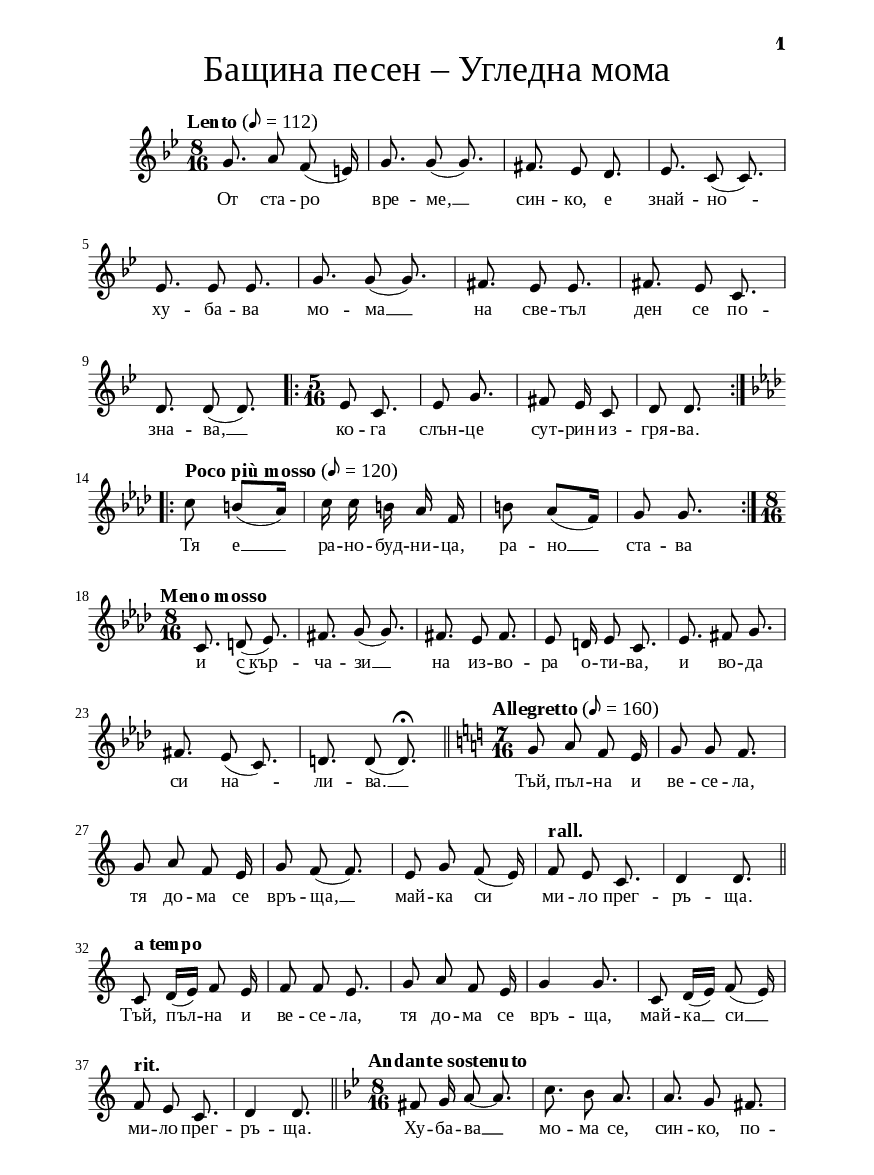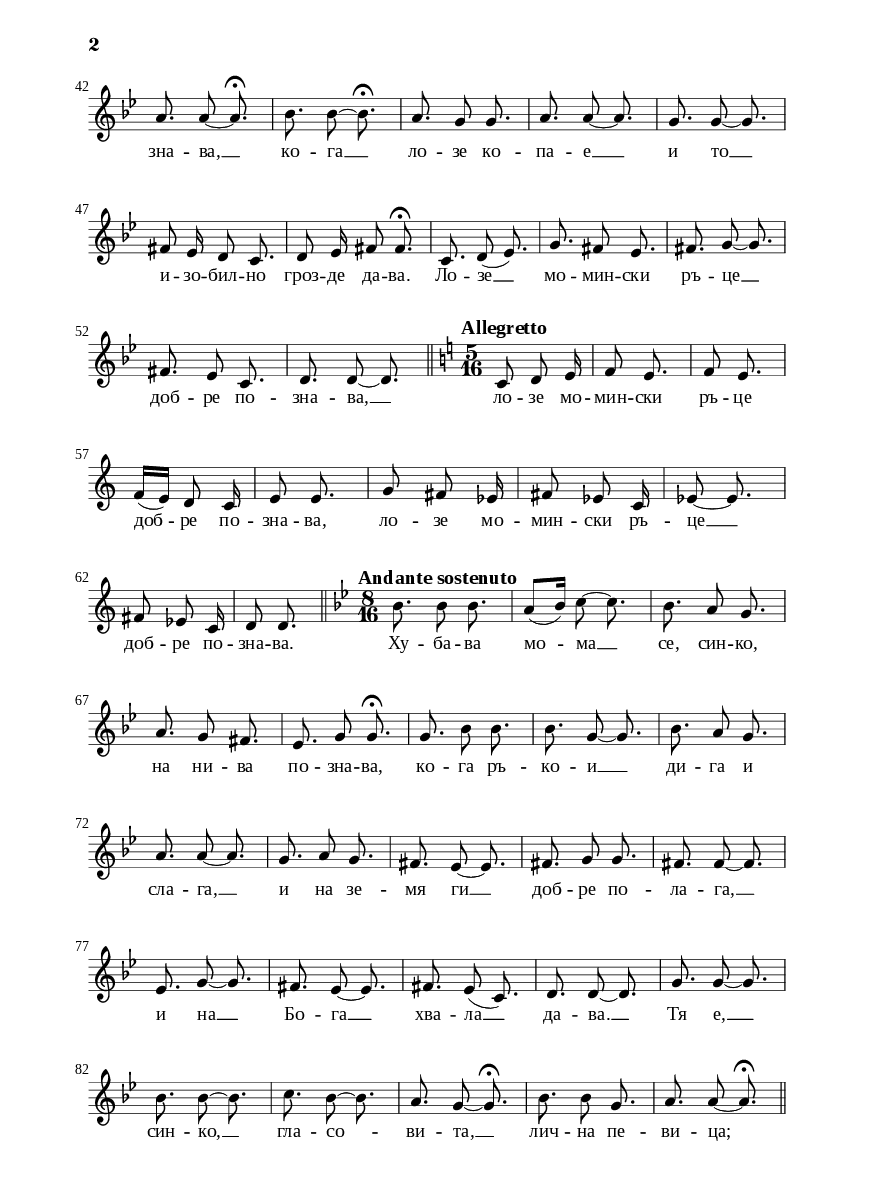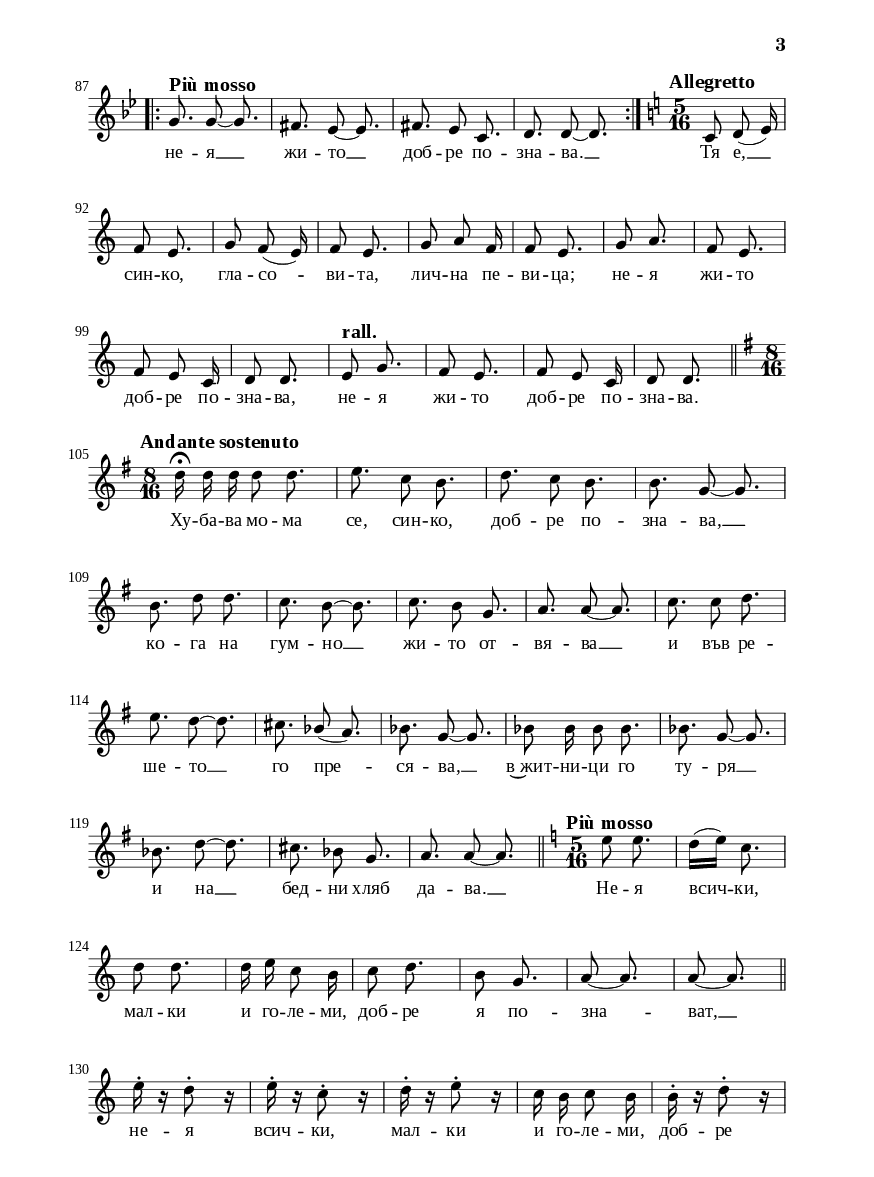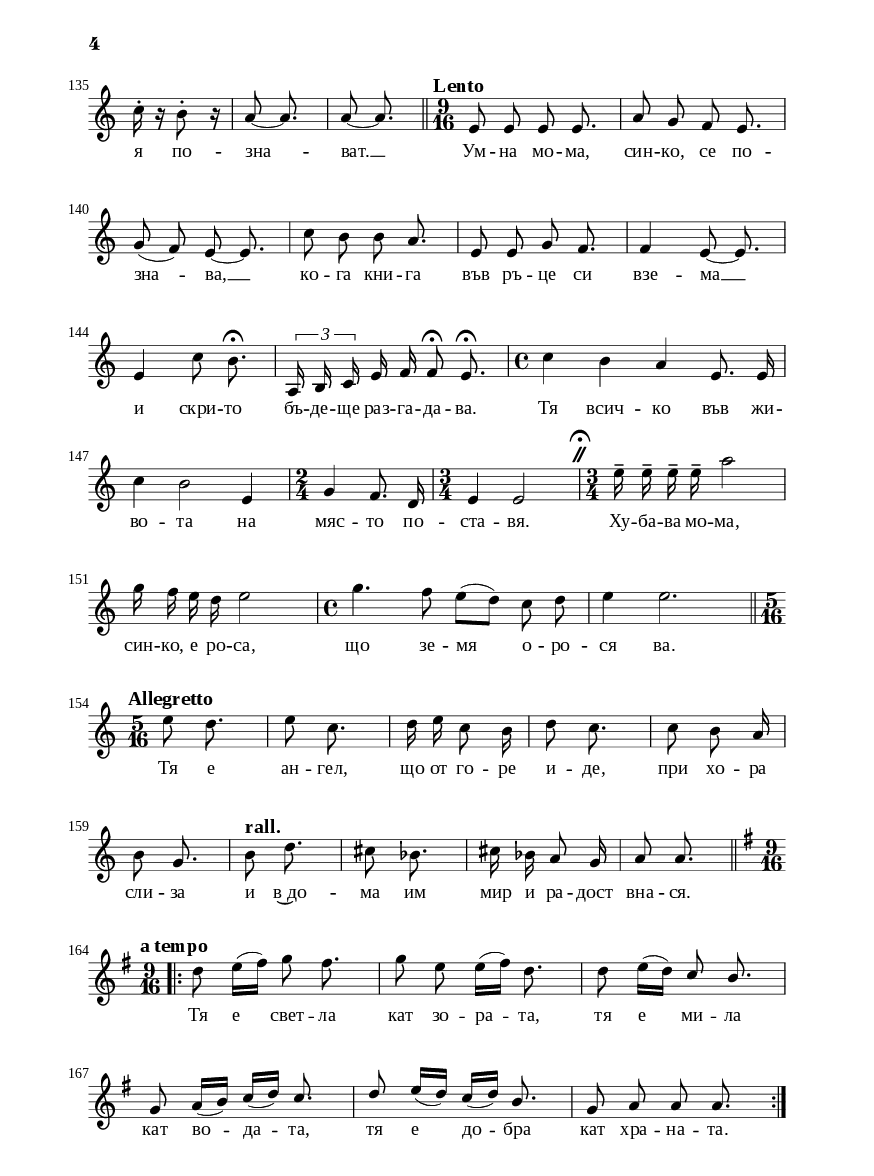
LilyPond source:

\version "2.24.4"

% include paper part and global functions
\include "include/globals.ily"
\bookpart {
  \label #'ref138
  \tocItem \markup "Бащина песен – Угледна мома"
  \include "include/bookpart-paper.ily"

  \score {
    \include "include/score-layout.ily"

    \new Voice  \relative c' {
      \clef treble
      \key g \minor
      \time 8/16
      \tempoFunc "Lento" 8 "112"
      \autoBeamOff
      g'8. a8 f(e16) |
      g8. g8(g8.) |
      fis8. ees8 d8. |
      ees8. c8(c8.) | \break

      ees8. ees8 ees8. |
      g8. g8(g8.)  |
      fis8. ees8 ees8.  |
      fis8. ees8 c8.  | \break

      d8. d8(d8.)  |
      \bar ".|:" \time 5/16 ees8 c8.  |
      ees8 g8. |
      fis8 ees16 c8  |
      d8 d8. | \bar ":|.:" \break

      \tempoFunc "Poco più mosso" 8 "120"
      \key f \minor
      c'8 b8[(aes16)] |  |
      c16 c b aes f |  |
      b8 aes([f16])  |
      g8 g8. | \bar ":|."

      \time 8/16 \break
      \tempo "Meno mosso" c,8. d8(ees8.) |
      fis8. g8 (g8.) |
      fis8. ees8 fis8. |
      ees8 d16 ees8 c8. |
      ees8. fis8 g8. | \break

      fis8.ees8(c8.) |
      d8. d8(d8.\fermata) | \bar "||"
      \time 7/16
      \key c \major
      \tempoFunc "Allegretto" 8 "160"
      g8 a f e16 |
      g8 g f8. | \break

      g8 a f e16 |
      g8 f(f8.) |
      e8 g f(e16) |
      \tempo "rall." f8 e c8. |
      d4 d8. | \bar "||" \break

      \tempo "a tempo"
      c8 d16[(e)] f8 e16 |
      f8 f e8. |
      g8 a f e16 |
      g4 g8. |
      c,8 d16[(e)] f8(e16) | \break

      \tempo "rit."
      f8 e c8. |
      d4 d8. | \bar "||"
      \key g \minor
      \time 8/16
      \tempo "Andante sostenuto"
      fis8 g16 a8~ a8. |
      c8. bes8 a8. |
      a8. g8 fis8. | \break

      a8. a8~ a8.\fermata |
      bes8. bes8~ bes8.\fermata |
      a8. g8 g8. |
      a8. a8~ a8. |
      g8. g8~ g8. | \break

      fis8 ees16 d8 c8. |
      d8 ees16 fis8 fis8.\fermata |
      c8. d8(ees8.) |
      g8. fis8 ees8. |
      fis8. g8~ g8. | \break

      fis8. ees8 c8. |
      d8. d8~ d8. | \bar "||"
      \key c \major
      \time 5/16
      \tempo "Allegretto"
      c8 d e 16 |
      f8 e8. |
      f8 e8. | \break

      f16[(e)] d8 c16 |
      e8 e8.|
      g8 fis ees16 |
      fis8 ees8 c16 |
      ees8~ ees8. | \break

      fis8 ees8 c16 |
      d8 d8. | \bar "||"
      \key g \minor
      \time 8/16
      \tempo "Andante sostenuto"
      bes'8. bes8 bes8. |
      a8[(bes16)] c8~ c8. |
      bes8. a8 g8. | \break
      a8. g8 fis8. |
      ees8. g8 g8.\fermata |
      g8. bes8 bes8. |
      bes8. g8~ g8. |
      bes8. a8 g8. | \break

      a8. a8~ a8. |
      g8. a8 g8. |
      fis8. ees8~ ees8. |
      fis8. g8 g8. |
      fis8. fis8~ fis8. | \break

      ees8. g8~ g8. |
      fis8. ees8~ ees8. |
      fis8. ees8(c8.) |
      d8. d8~ d8. |
      g8. g8~ g8. | \break

      bes8. bes8~ bes8. |
      c8. bes8~ bes8. |
      a8. g8~ g8.\fermata |
      bes8. bes8 g8. |
      a8. a8~ a8.\fermata | \break

      \bar ".|:-||"  \tempo "Più mosso"
      g8. g8~ g8. |
      fis8. ees8~ ees8. |
      fis8. ees8 c8. |
      d8. d8~ d8. | \bar ":|."

      \key c \major
      \time 5/16
      \tempo "Allegretto"
      c8 d(e16) | \break

      f8 e8. |
      g8 f8(e16) |
      f8 e8. |
      g8 a f16 |
      f8 e8. |
      g8 a8. |
      f8 e8. | \break

      f8 e c16 |
      d8 d8. |
      \tempo "rall."
      e8 g8. |
      f8 e8. |
      f8 e c16 |
      d8 d8. | \bar "||"
      \time 8/16
      \key g \major
      \break

      \tempo "Andante sostenuto"
      d'16\fermata d d d8 d8. |
      e8. c8 b8. |
      d8. c8 b8. |
      b8. g8~ g8. \break

      b8. d8 d8. |
      c8. b8~ b8. |
      c8. b8 g8. |
      a8. a8~ a8. |
      c8. c8 d8. | \break

      e8. d8~ d8. |
      cis8. \stemUp bes8(a8.) \stemNeutral |
      bes8. g8~ g8. |
      bes8 bes16 bes8 bes8. |
      bes8. g8~ g8. | \break
      bes8. d8~ d8. |
      cis8. bes8 g8. |
      a8. a8~ a8. |  \bar "||"
      \key c \major
      \time 5/16
      \tempo "Più mosso" e'8 e8. |
      d16[(e)] c8. | \break
      d8 d8. |
      d16 e c8  b16 |
      c8 d8. |
      b8 g8. |
      a8~ a8. |
      a8~ a8. | \bar "||" \break

      e'16\staccato r16 d8\staccato r16 |
      e16\staccato r16 c8\staccato r16 |
      d16\staccato r16 e8\staccato r16 |
      c16 b c8 b16 |
      b16\staccato r16 d8\staccato r16 | \break

      c16\staccato r16 b8\staccato r16 |
      a8~ a8. |
      a8~ a8. |  \bar "||"
      \key a \minor
      \time 9/16
      \tempo "Lento" e8 e e e8. |
      a8 g f e8. | \break

      g8(f) e8~ e8. |
      c'8 b b a8. |
      e8 e g f8. |
      f4 e8~ e8. | \break

      e4 c'8 b8.\fermata |
      \tuplet 3/2 { a,16 b c } e f f8\fermata e8.\fermata |
      \time 4/4 c'4 b a e8. e16  \break |

      c'4 b2 e,4 |
      \time 2/4 g4 f8. d16 |
      \time 3/4 e4   e2 \mark\markup{ \column { \hspace #0 \center-align \normalsize \musicglyph #"scripts.ufermata"  \center-align \normalsize \musicglyph #"scripts.caesura.straight" }}
      |
      \bar "|"
      \time 3/4  | % 149

      e'16 --e16 --e16 --
      e16 --a2   \break | % 151
      g16 f16 e16 d16
      e2 | % 152

      \time 4/4  | % 152
      g4.f8 e8 ( [d8 ] )
      c8 d8  | % 153
      e4 e2. \bar "||" \break
      \tempo "Allegretto"
      \time 5/16  | % 154
      e8 d8. | % 155
      e8 c8. | % 156
      d16 e16  c8 b16 |% 158
      d8 c8. | c8 b8 a16 | \break
      b8  g8. |
      \tempo"rall."b8 d8. | % 161
      cis8 bes8. | % 162
      cis16 bes16  a8  g16 | % 163
      a8  a8. \bar "||"

      \break \repeat volta 1 {
        | % 164
        \bar ".|:-||"  \key g \major \time 9/16 | % 164
        \tempo"a tempo" d8 e16 ( [
        fis16 ) ] g8 fis8. | % 165
        g8 e8 e16 ( [ \stemDown
        fis16 ) ]d8. | % 166
        d8 e16 ( [d16 ) ] \stemUp
        c8 b8. \break | % 167
        g8 a16 ( [  b16 ) ]c16 (
        [d16 ) ]c8. | % 168
        d8 e16 ( [d16 ) ] \stemUp
        c16 ( [d16 ) ]b8. | % 169
        g8  a8  a8  a8. \bar ":|."
      }


    }

    \addlyrics {
      От ста -- ро вре -- ме, __ син -- ко, е знай -- но --
      ху -- ба -- ва мо -- ма __ на све -- тъл ден се по --
      зна -- ва, __ ко -- га слън -- це сут -- рин из -- гря -- ва.
      Тя е __ ра -- но -- буд -- ни -- ца, ра -- но __ ста -- ва
      и с~кър -- ча -- зи __ на из -- во -- ра о -- ти -- ва, и во -- да
      си на -- ли -- ва. __ Тъй, пъл -- на и ве -- се -- ла,
      тя до -- ма се връ -- ща, __ май -- ка си ми -- ло прег -- ръ -- ща.
      Тъй, пъл -- на и ве -- се -- ла,  тя до -- ма се връ -- ща, май -- ка __ си __
      ми -- ло прег -- ръ -- ща. Ху -- ба -- ва __ мо -- ма се, син -- ко, по --
      зна -- ва, __ ко -- га __ ло -- зе ко -- па -- е __ и то __
      и -- зо -- бил -- но гроз -- де да -- ва. Ло -- зе __ мо -- мин -- ски ръ -- це __
      доб -- ре по -- зна -- ва, __ ло -- зе мо -- мин -- ски ръ -- це
      доб -- ре по -- зна -- ва, ло -- зе мо -- мин -- ски ръ -- це __
      доб -- ре по -- зна -- ва. Ху -- ба -- ва мо -- ма __ се, син -- ко,
      на ни -- ва по -- зна -- ва, ко -- га ръ -- ко -- и __ ди -- га и
      сла -- га, __ и на  зе -- мя ги __ доб -- ре по -- ла -- га, __
      и на __ Бо -- га __  хва -- ла __ да -- ва. __ Тя е, __
      син -- ко, __ гла -- со -- ви -- та, __  лич -- на пе -- ви -- ца;
      не -- я __ жи -- то __ доб -- ре по -- зна -- ва. __ Тя е, __
      син -- ко, гла -- со -- ви -- та, лич -- на пе -- ви -- ца; не -- я жи -- то
      доб -- ре по -- зна -- ва, не -- я жи -- то доб -- ре по -- зна -- ва.
      Ху -- ба -- ва мо -- ма се, син -- ко, доб -- ре по -- зна -- ва, __
      ко -- га на гум -- но __  жи -- то от -- вя -- ва __ и във ре --
      ше -- то __ го пре -- ся -- ва, __ в~жит -- ни -- ци го ту -- ря __
      и на __  бед -- ни хляб да -- ва. __ Не -- я всич -- ки,
      мал -- ки и го -- ле -- ми, доб -- ре я по -- зна -- ват, __
      не -- я всич -- ки, мал -- ки и го -- ле -- ми, доб -- ре
      я по -- зна -- ват. __ Ум -- на мо -- ма, син -- ко, се по --
      зна -- ва, __ ко -- га кни -- га във ръ -- це си взе -- ма __
      и скри -- то бъ -- де -- ще раз -- га -- да -- ва. Тя всич -- ко във жи --
      во -- та на мяс -- то по -- ста -- вя. Ху -- ба -- ва мо -- ма,
      син -- ко, е ро -- са, що зе -- мя о -- ро -- ся ва.
      Тя е ан -- гел, що от го -- ре и -- де, при хо -- ра
      сли -- за  и в~до -- ма им мир и ра -- дост вна -- ся.
      Тя е свет -- ла кат зо -- ра -- та, тя е ми -- ла
      кат во -- да -- та, тя е до -- бра кат хра -- на -- та.
    }

    \header {
      title = \titleFunc #'ref_desc_2 "Бащина песен – Угледна мома" "Baština pesen – Ugledna moma"
    }

    \midi{}

  } % score

} % bookpart
